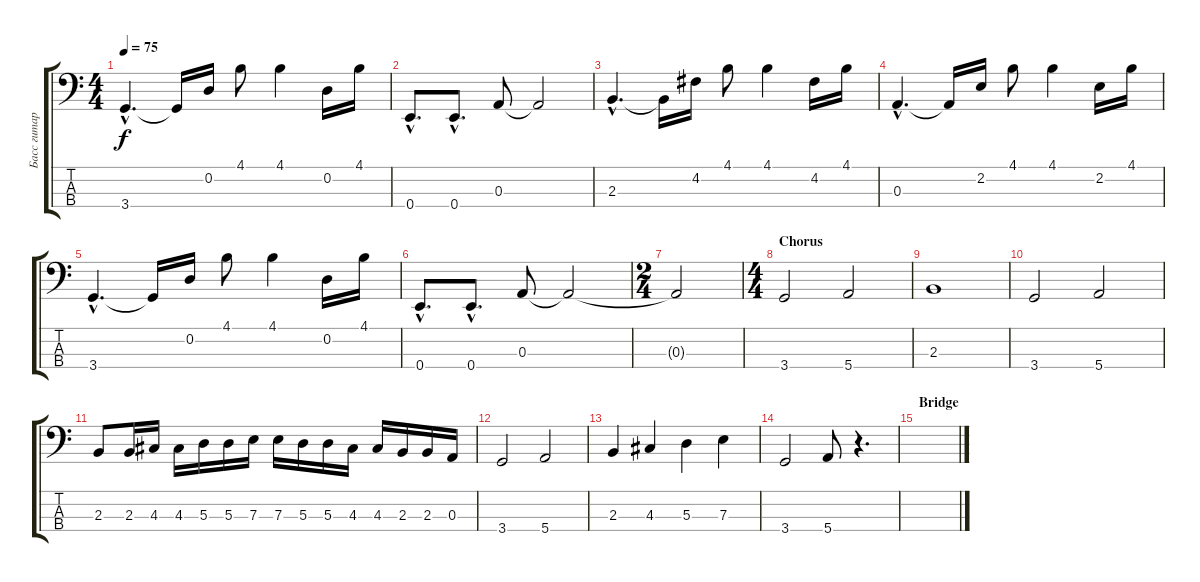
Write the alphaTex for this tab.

\track ("Басс гитара" "Басс гитар") {instrument electricbasspick}
\staff {score tabs}
\tuning (G2 D2 A1 E1) {hide}
\ts (4 4)
\tempo 75
\clef f4
\ks c
3.4{hac}.4{d dy f} 3.4{t}.16 0.2.16 4.1.8 4.1.4 0.2.16 4.1.16 |
0.4{hac}.8{d} 0.4{hac}.8{d} 0.3.8 0.3{t}.2 |
2.3{hac}.4{d} 2.3{t}.16 4.2.16 4.1.8 4.1.4 4.2.16 4.1.16 |
0.3{hac}.4{d} 0.3{t}.16 2.2.16 4.1.8 4.1.4 2.2.16 4.1.16 |
3.4{hac}.4{d} 3.4{t}.16 0.2.16 4.1.8 4.1.4 0.2.16 4.1.16 |
0.4{hac}.8{d} 0.4{hac}.8{d} 0.3.8 0.3{t}.2 |
\ts (2 4)
0.3{t}.2 |
\ts (4 4)
\section ("" "Chorus")
3.4.2 5.4.2 |
2.3.1 |
3.4.2 5.4.2 |
2.3.8 2.3.16 4.3.16 4.3.16 5.3.16 5.3.16 7.3.16 7.3.16 5.3.16 5.3.16 4.3.16 4.3.16 2.3.16 2.3.16 0.3.16 |
3.4.2 5.4.2 |
2.3.4 4.3.4 5.3.4 7.3.4 |
3.4.2 5.4.8 r.4{d} |
\section ("" "Bridge")
